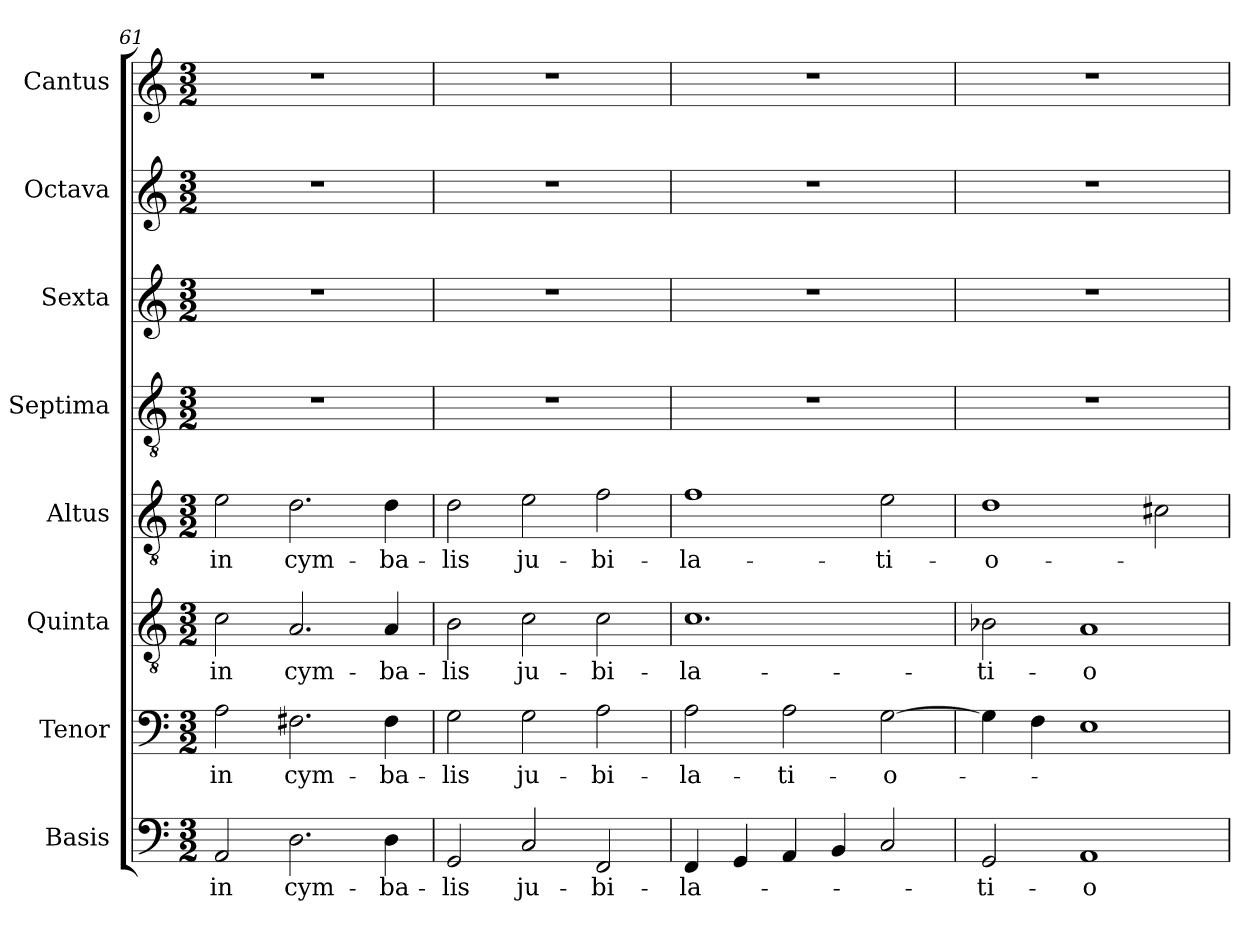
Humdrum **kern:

**kern	**text	**kern	**text	**kern	**text	**kern	**text	**kern	**kern	**kern	**kern
*part8	*part8	*part7	*part7	*part6	*part6	*part5	*part5	*part4	*part3	*part2	*part1
*staff8	*staff8	*staff7	*staff7	*staff6	*staff6	*staff5	*staff5	*staff4	*staff3	*staff2	*staff1
*I"Basis	*	*I"Tenor	*	*I"Quinta	*	*I"Altus	*	*I"Septima	*I"Sexta	*I"Octava	*I"Cantus
*I'B	*	*I'T	*	*	*	*I'A	*	*	*	*	*I'C
*clefF4	*	*clefF4	*	*clefGv2	*	*clefGv2	*	*clefGv2	*clefG2	*clefG2	*clefG2
*k[]	*	*k[]	*	*k[]	*	*k[]	*	*k[]	*k[]	*k[]	*k[]
*C:	*	*C:	*	*C:	*	*C:	*	*C:	*C:	*C:	*C:
*M3/2	*	*M3/2	*	*M3/2	*	*M3/2	*	*M3/2	*M3/2	*M3/2	*M3/2
=61	=61	=61	=61	=61	=61	=61	=61	=61	=61	=61	=61
!	!LO:LY:b	!	!LO:LY:b	!	!LO:LY:b	!	!LO:LY:b	!	!	!	!
2AA/	in	2A\	in	2c\	in	2e\	in	1.r	1.r	1.r	1.r
!	!LO:LY:b	!	!LO:LY:b	!	!LO:LY:b	!	!LO:LY:b	!	!	!	!
2.D\	cym-	2.F#X\	cym-	2.A/	cym-	2.d\	cym-	.	.	.	.
!	!LO:LY:b	!	!LO:LY:b	!	!LO:LY:b	!	!LO:LY:b	!	!	!	!
4D\	-ba-	4F#\	-ba-	4A/	-ba-	4d\	-ba-	.	.	.	.
=62	=62	=62	=62	=62	=62	=62	=62	=62	=62	=62	=62
!	!LO:LY:b	!	!LO:LY:b	!	!LO:LY:b	!	!LO:LY:b	!	!	!	!
2GG/	-lis	2G\	-lis	2B\	-lis	2d\	-lis	1.r	1.r	1.r	1.r
!	!LO:LY:b	!	!LO:LY:b	!	!LO:LY:b	!	!LO:LY:b	!	!	!	!
2C/	ju-	2G\	ju-	2c\	ju-	2e\	ju-	.	.	.	.
!	!LO:LY:b	!	!LO:LY:b	!	!LO:LY:b	!	!LO:LY:b	!	!	!	!
2FF/	-bi-	2A\	-bi-	2c\	-bi-	2f\	-bi-	.	.	.	.
!!LO:LB:g=z
=63	=63	=63	=63	=63	=63	=63	=63	=63	=63	=63	=63
!	!LO:LY:b	!	!LO:LY:b	!	!LO:LY:b	!	!LO:LY:b	!	!	!	!
4FF/	-la-	2A\	-la-	1.c	-la-	1f	-la-	1.r	1.r	1.r	1.r
4GG/	.	.	.	.	.	.	.	.	.	.	.
!	!	!	!LO:LY:b	!	!	!	!	!	!	!	!
4AA/	.	2A\	-ti-	.	.	.	.	.	.	.	.
4BB/	.	.	.	.	.	.	.	.	.	.	.
!	!	!	!LO:LY:b	!	!	!	!LO:LY:b	!	!	!	!
2C/	.	[2G\	-o-	.	.	2e\	-ti-	.	.	.	.
=64	=64	=64	=64	=64	=64	=64	=64	=64	=64	=64	=64
!	!LO:LY:b	!	!	!	!LO:LY:b	!	!LO:LY:b	!	!	!	!
2GG/	-ti-	4G\]	.	2B-X\	-ti-	1d	-o-	1.r	1.r	1.r	1.r
.	.	4F\	.	.	.	.	.	.	.	.	.
!	!LO:LY:b	!	!	!	!LO:LY:b	!	!	!	!	!	!
1AA	-o-	1E	.	1A	-o-	.	.	.	.	.	.
.	.	.	.	.	.	2c#X\	.	.	.	.	.
=	=	=	=	=	=	=	=	=	=	=	=
*-	*-	*-	*-	*-	*-	*-	*-	*-	*-	*-	*-
